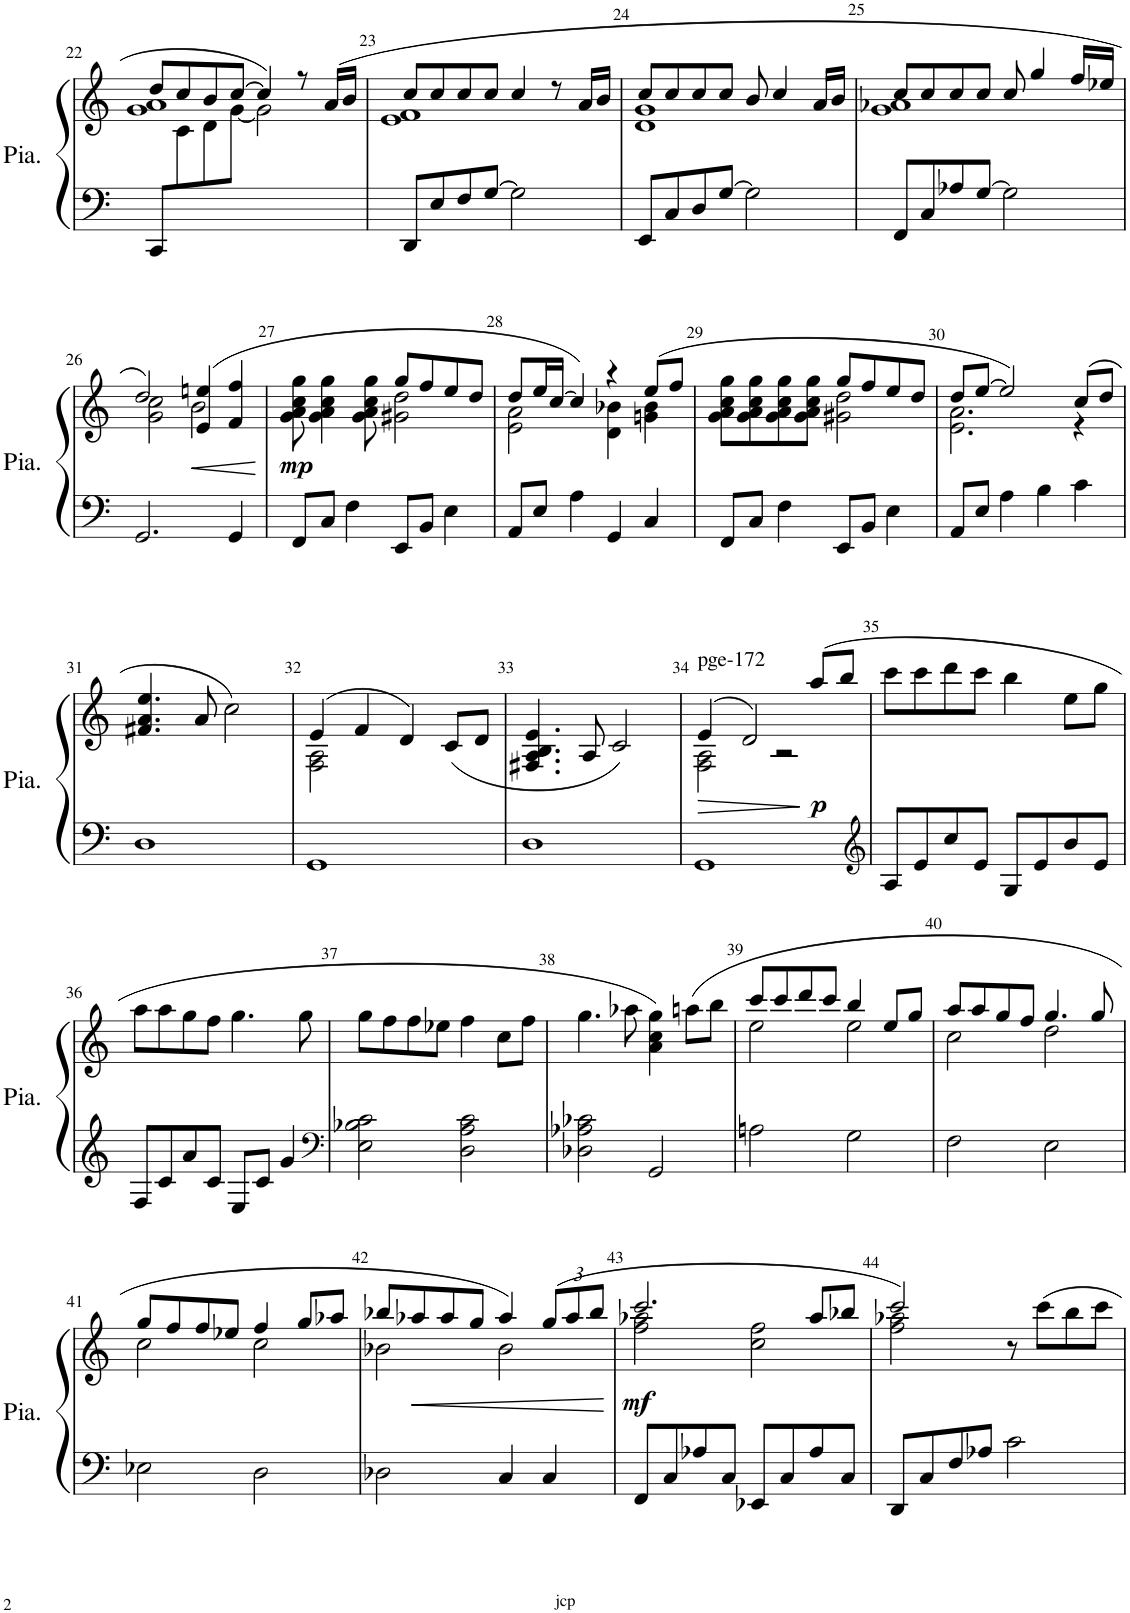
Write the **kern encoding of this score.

**kern	**kern	**dynam
*part1	*part1	*part1
*staff2	*staff1	*staff1/2
*I"Piano	*	*
*I'Pia.	*	*
!!LO:PB:g=z
*clefF4	*clefG2	*
*k[]	*k[]	*
*M4/4	*M4/4	*
*met(c)	*met(c)	*
=22	=22	=22
*	*^	*
*	*	*^	*
8CC/L	8dd/L	1g 1a	8ryy	.
2..ryy	8cc/	.	8c\	.
.	8b/	.	8d\	.
.	[8cc/J	.	[<8g\J	.
.	4cc/]	.	2g\]	.
.	8r	.	.	.
.	(16a/LL	.	.	.
.	16b/JJ	.	.	.
*	*	*v	*v	*
=23	=23	=23	=23
8DD/L	8cc/L	1e 1f	.
8E/	8cc/	.	.
8F/	8cc/	.	.
[8G/J	8cc/J	.	.
2G\]	4cc/	.	.
.	8r	.	.
.	16a/LL	.	.
.	16b/JJ	.	.
=24	=24	=24	=24
8EE/L	8cc/L	1d 1g	.
8C/	8cc/	.	.
8D/	8cc/	.	.
[8G/J	8cc/J	.	.
2G\]	8b/	.	.
.	4cc/	.	.
.	16a/LL	.	.
.	16b/JJ	.	.
=25	=25	=25	=25
8FF/L	8cc/L	1g 1a-X	.
8C/	8cc/	.	.
8A-X/	8cc/	.	.
[8G/J	8cc/J	.	.
2G\]	8cc/	.	.
.	4gg/	.	.
.	16ff/LL	.	.
.	16ee-X/JJ	.	.
!!LO:LB:g=z	!!
=26	=26	=26	=26
2.GG/	2dd/)	2g\ 2cc\	.
!	!	!	!LO:HP:b
.	(4e/ 4een/	2b\	<
4GG/	4f/ 4ff/	.	.
*	*v	*v	*
.	.	[
=27	=27	=27
*	*^	*
!	!	!	!LO:DY:b
8FF/L	8g\ 8a\ 8cc\ 8gg\	2ryy	mp
8C/J	4g\ 4a\ 4cc\ 4gg\	.	.
4F\	.	.	.
.	8g\ 8a\ 8cc\ 8gg\	.	.
8EE/L	8gg/L	2g#X\ 2dd\	.
8BB/J	8ff/	.	.
4E\	8ee/	.	.
.	8dd/J	.	.
=28	=28	=28	=28
8AA/L	8dd/L	2e\ 2a\	.
8E/J	16ee/L	.	.
.	[16cc/JJ	.	.
4A\	4cc/])	.	.
4GG/	4r	4d\ 4b-X\	.
4C/	(8ee/L	4gn\ 4b-\	.
.	8ff/J	.	.
=29	=29	=29	=29
8FF/L	8g\ 8a\ 8cc\ 8gg\L	2ryy	.
8C/J	8g\ 8a\ 8cc\ 8gg\	.	.
4F\	8g\ 8a\ 8cc\ 8gg\	.	.
.	8g\ 8a\ 8cc\ 8gg\J	.	.
8EE/L	8gg/L	2g#X\ 2dd\	.
8BB/J	8ff/	.	.
4E\	8ee/	.	.
.	8dd/J	.	.
=30	=30	=30	=30
8AA/L	8dd/L	2.e\ 2.a\	.
8E/J	[8ee/J	.	.
4A\	2ee/])	.	.
4B\	.	.	.
4c\	(8cc/L	4r	.
.	8dd/J	.	.
*	*v	*v	*
!!LO:LB:g=z
=31	=31	=31
1D	4.f#X/ 4.a/ 4.ee/	.
.	8a/	.
.	2cc\)	.
=32	=32	=32
*	*^	*
1GG	(4e/	2F\ 2A\	.
.	4f/	.	.
.	4d/)	2ryy	.
.	(8c/L	.	.
.	8d/J	.	.
*	*v	*v	*
=33	=33	=33
1D	4.F#X/ 4.A/ 4.B/ 4.e/	.
.	8A/	.
.	2c/)	.
=34	=34	=34
!	!LO:TX:a:t=pge-172	!
!	!	!LO:HP:b
*	*^	*
1GG	(4e/	2F\ 2A\	>
.	2d/)	.	.
.	.	2r	.
!	!	!	!LO:DY:n=1:b
.	(8aa/L	.	] p
.	8bb/J	.	.
*	*v	*v	*
=35	=35	=35
*clefG2	*	*
8A/L	8ccc\L	.
8e/	8ccc\	.
8cc/	8ddd\	.
8e/J	8ccc\J	.
8G/L	4bb\	.
8e/	.	.
8b/	8ee\L	.
8e/J	8gg\J	.
!!LO:LB:g=z
=36	=36	=36
8F/L	8aa\L	.
8c/	8aa\	.
8a/	8gg\	.
8c/J	8ff\J	.
8E/L	4.gg\	.
8c/J	.	.
4g/	.	.
.	8gg\	.
=37	=37	=37
*clefF4	*	*
2E\ 2B-X\ 2c\	8gg\L	.
.	8ff\	.
.	8ff\	.
.	8ee-X\J	.
2D\ 2A\ 2c\	4ff\	.
.	8cc\L	.
.	8ff\J	.
=38	=38	=38
2D-X\ 2A-X\ 2c-X\	4.gg\	.
.	8aa-X\	.
2GG/	4a\ 4cc\ 4gg\)	.
.	(8aan\L	.
.	8bb\J	.
=39	=39	=39
*	*^	*
2An\	8ccc/L	2ee\	.
.	8ccc/	.	.
.	8ddd/	.	.
.	8ccc/J	.	.
2G\	4bb/	2ee\	.
.	8ee/L	.	.
.	8gg/J	.	.
=40	=40	=40	=40
2F\	8aa/L	2cc\	.
.	8aa/	.	.
.	8gg/	.	.
.	8ff/J	.	.
2E\	4.gg/	2dd\	.
.	8gg/	.	.
!!LO:LB:g=z	!!
=41	=41	=41	=41
2E-X\	8gg/L	2cc\	.
.	8ff/	.	.
.	8ff/	.	.
.	8ee-X/J	.	.
2D\	4ff/	2cc\	.
.	8gg/L	.	.
.	8aa-X/J	.	.
=42	=42	=42	=42
2D-X\	8bb-X/L	2b-X\	.
!	!	!	!LO:HP:b
.	8aa-X/	.	<
.	8aa-/	.	.
.	8gg/J	.	.
4C/	4aa-/)	2b-\	.
*	*Xbrackettup	*	*
4C/	(12gg/L	.	.
.	12aa-/	.	.
.	12bb-/J	.	.
*	*v	*v	*
.	.	[
=43	=43	=43
*	*^	*
!	!	!	!LO:DY:b
8FF/L	2.ccc/	2ff\ 2aa-X\	mf
8C/	.	.	.
8A-X/	.	.	.
8C/J	.	.	.
8EE-X/L	.	2cc\ 2ff\	.
8C/	.	.	.
8A-/	8aa-/L	.	.
8C/J	8bb-X/J	.	.
=44	=44	=44	=44
8DD/L	2ccc/)	2ff\ 2aa-X\	.
8C/	.	.	.
8F/	.	.	.
8A-X/J	.	.	.
2c\	8r	2ryy	.
.	8ccc\L	.	.
.	8bb\	.	.
.	8ccc\J	.	.
*	*v	*v	*
=	=	=
*-	*-	*-
